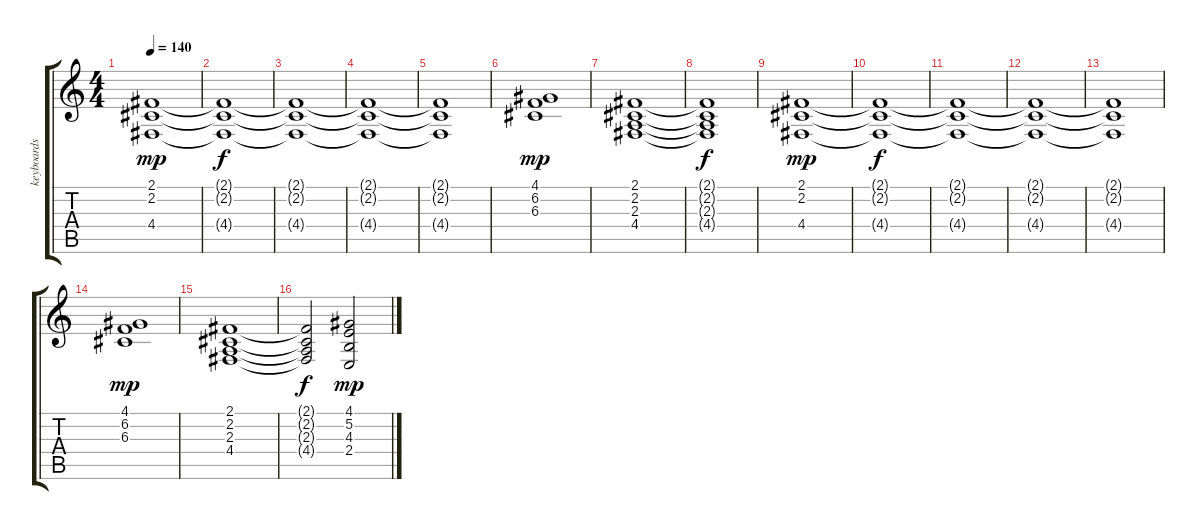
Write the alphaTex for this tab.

\track ("keyboards 2" "keyboards ") {instrument stringensemble1}
\staff {score tabs}
\tuning (E4 B3 G3 D3 A2 E2) {hide}
\ts (4 4)
\tempo 140
\clef g2
\ks c
(2.1 2.2 4.4).1{dy mp} |
(2.1{t} 2.2{t} 4.4{t}).1{dy f} |
(2.1{t} 2.2{t} 4.4{t}).1 |
(2.1{t} 2.2{t} 4.4{t}).1 |
(2.1{t} 2.2{t} 4.4{t}).1 |
(4.1 6.2 6.3).1{dy mp} |
(2.1 2.2 2.3 4.4).1 |
(2.1{t} 2.2{t} 2.3{t} 4.4{t}).1{dy f} |
(2.1 2.2 4.4).1{dy mp} |
(2.1{t} 2.2{t} 4.4{t}).1{dy f} |
(2.1{t} 2.2{t} 4.4{t}).1 |
(2.1{t} 2.2{t} 4.4{t}).1 |
(2.1{t} 2.2{t} 4.4{t}).1 |
(4.1 6.2 6.3).1{dy mp} |
(2.1 2.2 2.3 4.4).1 |
(2.1{t} 2.2{t} 2.3{t} 4.4{t}).2{dy f} (4.1 5.2 4.3 2.4).2{dy mp}
